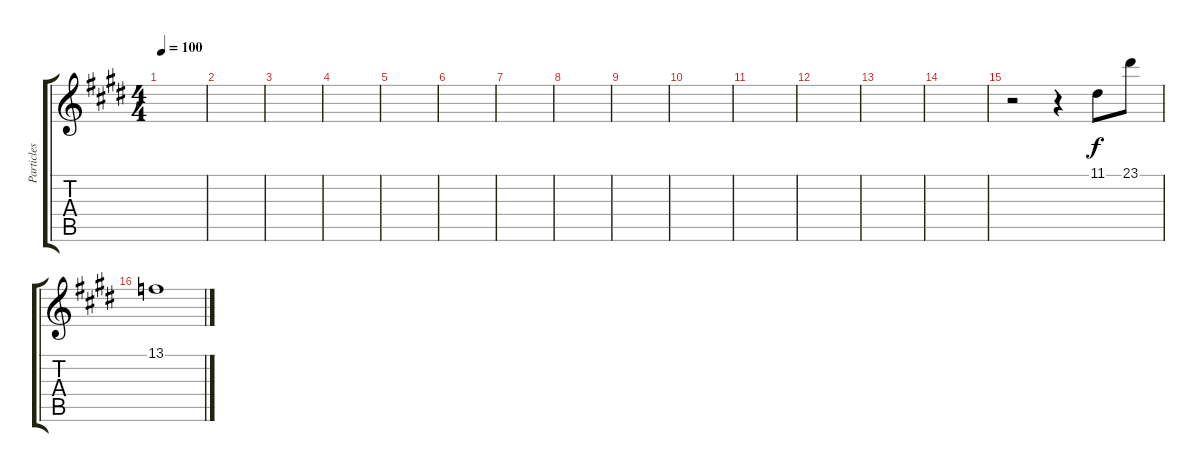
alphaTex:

\track ("Particles" "Particles") {instrument acousticgrandpiano}
\staff {score tabs}
\tuning (E4 B3 G3 D3 A2 E2) {hide}
\ts (4 4)
\tempo 100
\clef g2
\ks e
|
|
|
|
|
|
|
|
|
|
|
|
|
|
r.2 r.4 11.1.8 23.1.8 |
13.1.1
